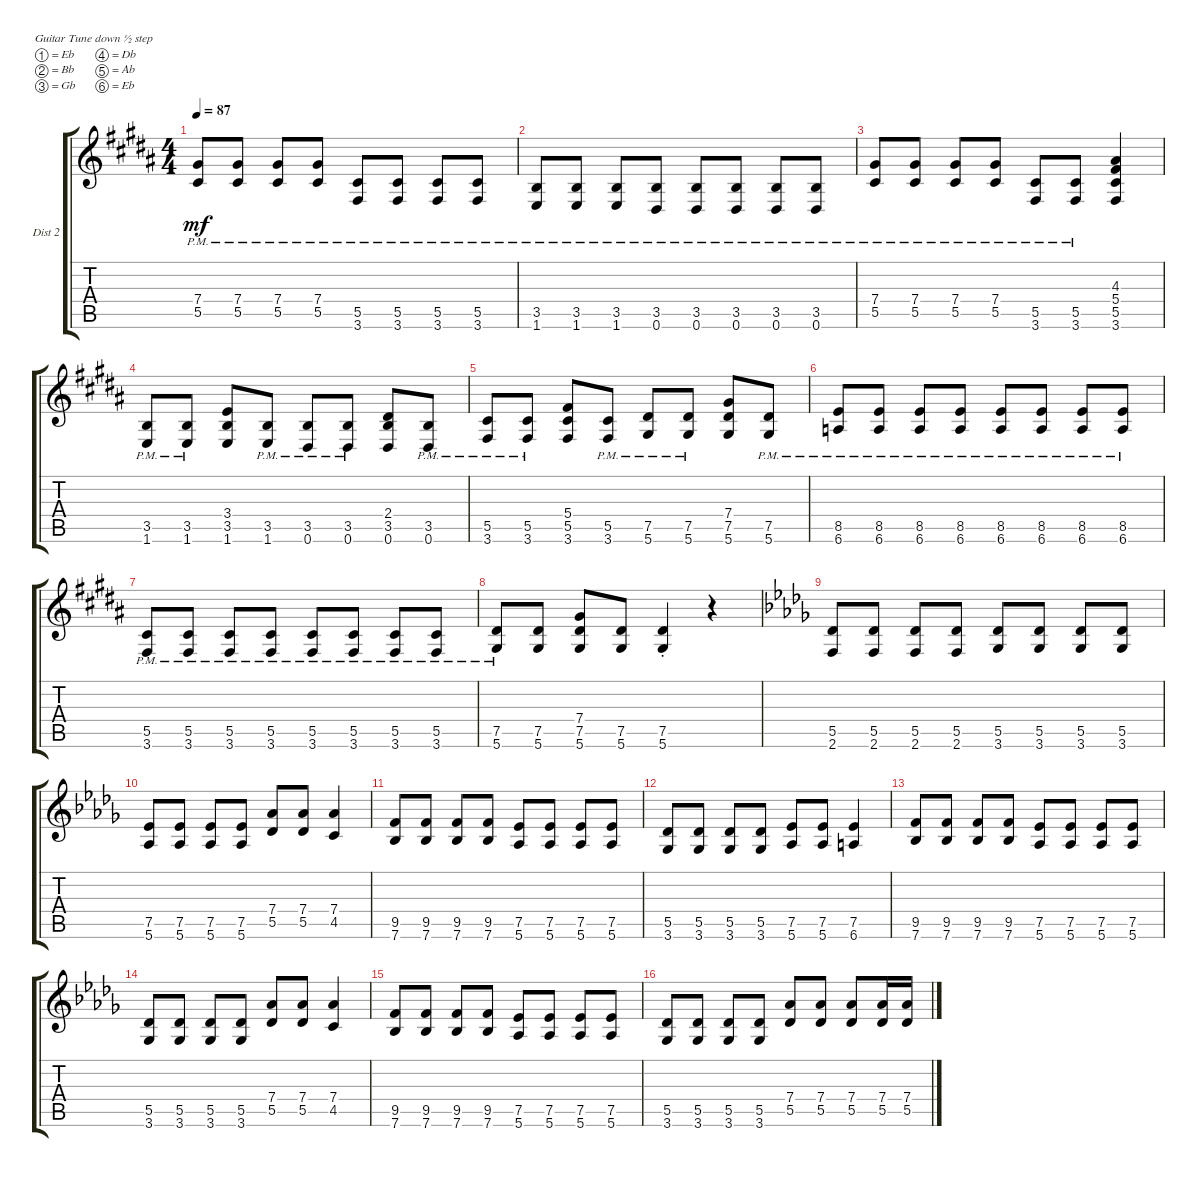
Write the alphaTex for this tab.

\bracketExtendMode groupsimilarinstruments
\firstSystemTrackNameOrientation horizontal
\otherSystemsTrackNameOrientation horizontal
\track ("E-Guitar (Distortion 2)(Rhythm)" "Dist 2") {multiBarRest instrument distortionguitar}
\staff {score tabs}
\tuning (Eb4 Bb3 Gb3 Db3 Ab2 Eb2)
\ts (4 4)
\tempo 87
\clef g2
\ks b
(5.5{pm} 7.4{pm}).8{dy mf} (5.5{pm} 7.4{pm}).8 (5.5{pm} 7.4{pm}).8 (5.5{pm} 7.4{pm}).8 (5.5{pm} 3.6{pm}).8 (5.5{pm} 3.6{pm}).8 (5.5{pm} 3.6{pm}).8 (5.5{pm} 3.6{pm}).8 |
(3.5{pm} 1.6{pm}).8 (3.5{pm} 1.6{pm}).8 (3.5{pm} 1.6{pm}).8 (3.5{pm} 0.6{pm}).8 (3.5{pm} 0.6{pm}).8 (3.5{pm} 0.6{pm}).8 (3.5{pm} 0.6{pm}).8 (0.6{pm} 3.5{pm}).8 |
(5.5{pm} 7.4{pm}).8 (5.5{pm} 7.4{pm}).8 (5.5{pm} 7.4{pm}).8 (5.5{pm} 7.4{pm}).8 (5.5{pm} 3.6{pm}).8 (5.5{pm} 3.6{pm}).8 (3.6 5.5 5.4 4.3).4 |
(1.6{pm} 3.5{pm}).8 (3.5{pm} 1.6{pm}).8 (1.6 3.5 3.4).8 (3.5{pm} 1.6{pm}).8 (0.6{pm} 3.5{pm}).8 (0.6{pm} 3.5{pm}).8 (3.5 0.6 2.4).8 (3.5{pm} 0.6{pm}).8 |
(3.6{pm} 5.5{pm}).8 (5.5{pm} 3.6{pm}).8 (3.6 5.5 5.4).8 (5.5{pm} 3.6{pm}).8 (5.6{pm} 7.5{pm}).8 (7.5{pm} 5.6{pm}).8 (5.6 7.5 7.4).8 (7.5{pm} 5.6{pm}).8 |
(6.6{pm} 8.5{pm}).8 (6.6{pm} 8.5{pm}).8 (6.6{pm} 8.5{pm}).8 (6.6{pm} 8.5{pm}).8 (6.6{pm} 8.5{pm}).8 (6.6{pm} 8.5{pm}).8 (6.6{pm} 8.5{pm}).8 (6.6{pm} 8.5{pm}).8 |
(3.6{pm} 5.5{pm}).8 (3.6{pm} 5.5{pm}).8 (3.6{pm} 5.5{pm}).8 (3.6{pm} 5.5{pm}).8 (3.6{pm} 5.5{pm}).8 (3.6{pm} 5.5{pm}).8 (3.6{pm} 5.5{pm}).8 (3.6{pm} 5.5{pm}).8 |
(5.6{pm} 7.5{pm}).8 (5.6 7.5).8 (5.6 7.5 7.4).8 (5.6 7.5).8 (5.6{st} 7.5{st}).4 r.4 |
\ks db
(2.6 5.5).8 (2.6 5.5).8 (2.6 5.5).8 (2.6 5.5).8 (3.6 5.5).8 (3.6 5.5).8 (3.6 5.5).8 (3.6 5.5).8 |
(5.6 7.5).8 (5.6 7.5).8 (5.6 7.5).8 (5.6 7.5).8 (5.5 7.4).8 (5.5 7.4).8 (4.5 7.4).4 |
(9.5 7.6).8 (9.5 7.6).8 (9.5 7.6).8 (9.5 7.6).8 (7.5 5.6).8 (7.5 5.6).8 (7.5 5.6).8 (7.5 5.6).8 |
(5.5 3.6).8 (5.5 3.6).8 (5.5 3.6).8 (3.6 5.5).8 (7.5 5.6).8 (5.6 7.5).8 (7.5 6.6).4 |
(7.6 9.5).8 (9.5 7.6).8 (7.6 9.5).8 (9.5 7.6).8 (5.6 7.5).8 (7.5 5.6).8 (5.6 7.5).8 (7.5 5.6).8 |
(3.6 5.5).8 (5.5 3.6).8 (3.6 5.5).8 (5.5 3.6).8 (5.5 7.4).8 (7.4 5.5).8 (4.5 7.4).4 |
(7.6 9.5).8 (9.5 7.6).8 (7.6 9.5).8 (9.5 7.6).8 (5.6 7.5).8 (7.5 5.6).8 (5.6 7.5).8 (7.5 5.6).8 |
(5.5 3.6).8 (3.6 5.5).8 (5.5 3.6).8 (3.6 5.5).8 (5.5 7.4).8 (7.4 5.5).8 (5.5 7.4).8 (7.4 5.5).16 (5.5 7.4).16
